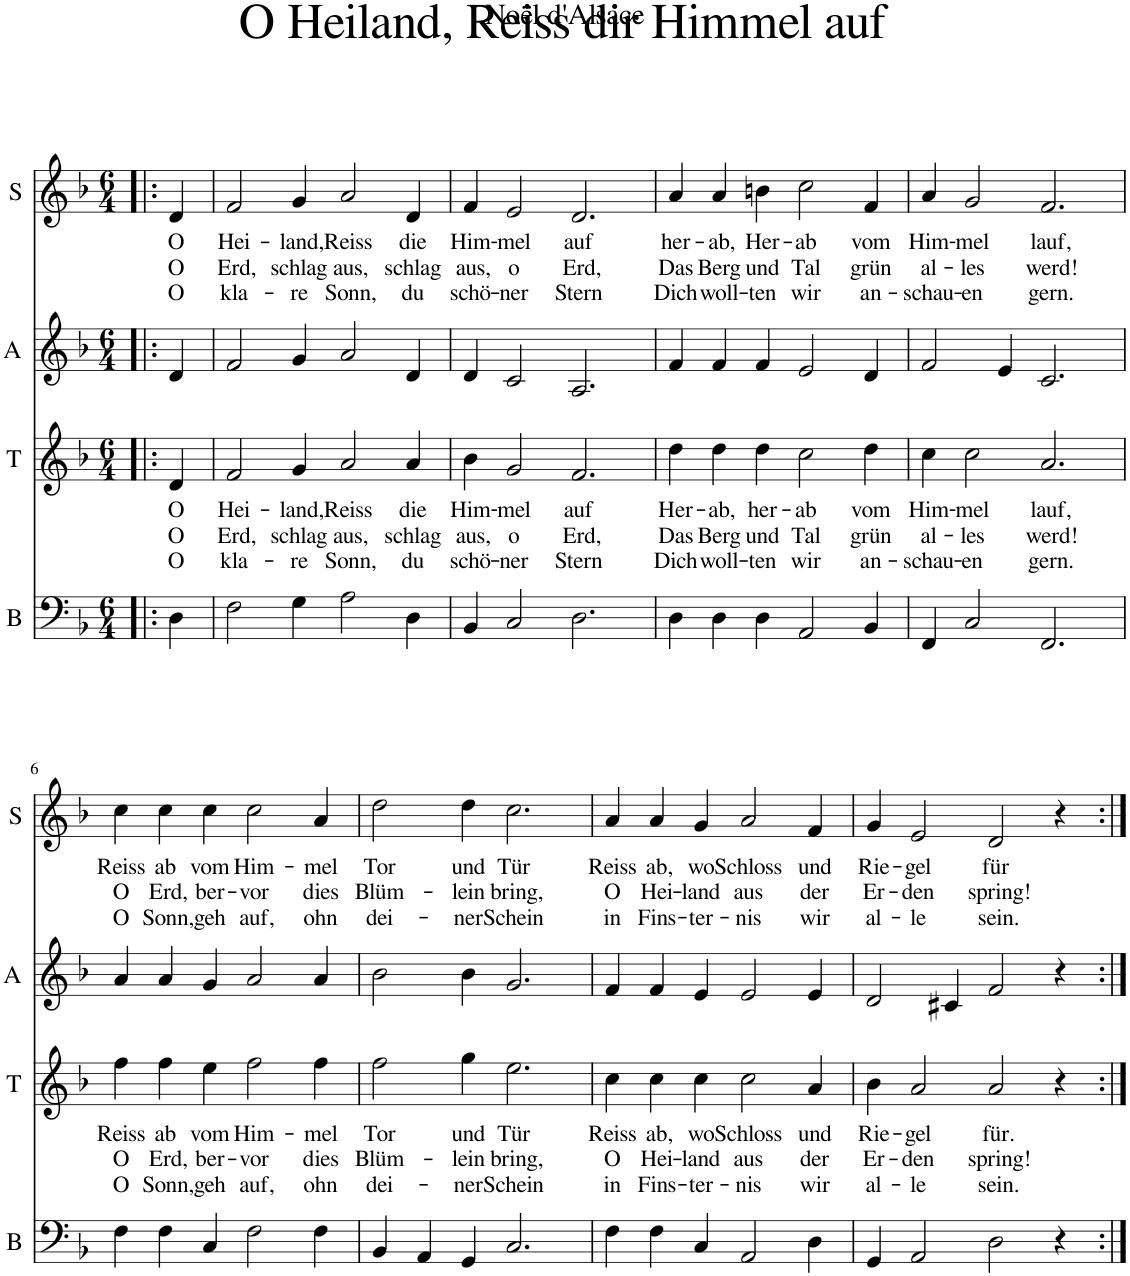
**kern	**kern	**text	**text	**text	**kern	**kern	**text	**text	**text
*part4	*part3	*part3	*part3	*part3	*part2	*part1	*part1	*part1	*part1
*staff4	*staff3	*staff3	*staff3	*staff3	*staff2	*staff1	*staff1	*staff1	*staff1
*I"B	*I"T	*	*	*	*I"A	*I"S	*	*	*
*I'B	*I'T	*	*	*	*I'A	*I'S	*	*	*
*clefF4	*clefG2	*	*	*	*clefG2	*clefG2	*	*	*
*k[b-]	*k[b-]	*	*	*	*k[b-]	*k[b-]	*	*	*
*M6/4	*M6/4	*	*	*	*M6/4	*M6/4	*	*	*
=1!|:	=1!|:	=1!|:	=1!|:	=1!|:	=1!|:	=1!|:	=1!|:	=1!|:	=1!|:
!	!	!LO:LY:b	!LO:LY:b	!LO:LY:b	!	!	!LO:LY:b	!LO:LY:b	!LO:LY:b
4D\	4d/	O	O	O	4d/	4d/	O	O	O
=2	=2	=2	=2	=2	=2	=2	=2	=2	=2
!	!	!LO:LY:b	!LO:LY:b	!LO:LY:b	!	!	!LO:LY:b	!LO:LY:b	!LO:LY:b
2F\	2f/	Hei-	Erd,	kla-	2f/	2f/	Hei-	Erd,	kla-
!	!	!LO:LY:b	!LO:LY:b	!LO:LY:b	!	!	!LO:LY:b	!LO:LY:b	!LO:LY:b
4G\	4g/	-land,	schlag	-re	4g/	4g/	-land,	schlag	-re
!	!	!LO:LY:b	!LO:LY:b	!LO:LY:b	!	!	!LO:LY:b	!LO:LY:b	!LO:LY:b
2A\	2a/	Reiss	aus,	Sonn,	2a/	2a/	Reiss	aus,	Sonn,
!	!	!LO:LY:b	!LO:LY:b	!LO:LY:b	!	!	!LO:LY:b	!LO:LY:b	!LO:LY:b
4D\	4a/	die	schlag	du	4d/	4d/	die	schlag	du
=3	=3	=3	=3	=3	=3	=3	=3	=3	=3
!	!	!LO:LY:b	!LO:LY:b	!LO:LY:b	!	!	!LO:LY:b	!LO:LY:b	!LO:LY:b
4BB-/	4b-\	Him-	aus,	schö-	4d/	4f/	Him-	aus,	schö-
!	!	!LO:LY:b	!LO:LY:b	!LO:LY:b	!	!	!LO:LY:b	!LO:LY:b	!LO:LY:b
2C/	2g/	-mel	o	-ner	2c/	2e/	-mel	o	-ner
!	!	!LO:LY:b	!LO:LY:b	!LO:LY:b	!	!	!LO:LY:b	!LO:LY:b	!LO:LY:b
2.D\	2.f/	auf	Erd,	Stern	2.A/	2.d/	auf	Erd,	Stern
=4	=4	=4	=4	=4	=4	=4	=4	=4	=4
!	!	!LO:LY:b	!LO:LY:b	!LO:LY:b	!	!	!LO:LY:b	!LO:LY:b	!LO:LY:b
4D\	4dd\	Her-	Das	Dich	4f/	4a/	her-	Das	Dich
!	!	!LO:LY:b	!LO:LY:b	!LO:LY:b	!	!	!LO:LY:b	!LO:LY:b	!LO:LY:b
4D\	4dd\	-ab,	Berg	woll-	4f/	4a/	-ab,	Berg	woll-
!	!	!LO:LY:b	!LO:LY:b	!LO:LY:b	!	!	!LO:LY:b	!LO:LY:b	!LO:LY:b
4D\	4dd\	her-	und	-ten	4f/	4bn\	Her-	und	-ten
!	!	!LO:LY:b	!LO:LY:b	!LO:LY:b	!	!	!LO:LY:b	!LO:LY:b	!LO:LY:b
2AA/	2cc\	-ab	Tal	wir	2e/	2cc\	-ab	Tal	wir
!	!	!LO:LY:b	!LO:LY:b	!LO:LY:b	!	!	!LO:LY:b	!LO:LY:b	!LO:LY:b
4BB-/	4dd\	vom	grün	an-	4d/	4f/	vom	grün	an-
=5	=5	=5	=5	=5	=5	=5	=5	=5	=5
!	!	!LO:LY:b	!LO:LY:b	!LO:LY:b	!	!	!LO:LY:b	!LO:LY:b	!LO:LY:b
4FF/	4cc\	Him-	al-	-schau-	2f/	4a/	Him-	al-	-schau-
!	!	!LO:LY:b	!LO:LY:b	!LO:LY:b	!	!	!LO:LY:b	!LO:LY:b	!LO:LY:b
2C/	2cc\	-mel	-les	-en	.	2g/	-mel	-les	-en
.	.	.	.	.	4e/	.	.	.	.
!	!	!LO:LY:b	!LO:LY:b	!LO:LY:b	!	!	!LO:LY:b	!LO:LY:b	!LO:LY:b
2.FF/	2.a/	lauf,	werd!	gern.	2.c/	2.f/	lauf,	werd!	gern.
!!LO:LB:g=z
=6	=6	=6	=6	=6	=6	=6	=6	=6	=6
!	!	!LO:LY:b	!LO:LY:b	!LO:LY:b	!	!	!LO:LY:b	!LO:LY:b	!LO:LY:b
4F\	4ff\	Reiss	O	O	4a/	4cc\	Reiss	O	O
!	!	!LO:LY:b	!LO:LY:b	!LO:LY:b	!	!	!LO:LY:b	!LO:LY:b	!LO:LY:b
4F\	4ff\	ab	Erd,	Sonn,	4a/	4cc\	ab	Erd,	Sonn,
!	!	!LO:LY:b	!LO:LY:b	!LO:LY:b	!	!	!LO:LY:b	!LO:LY:b	!LO:LY:b
4C/	4ee\	vom	ber-	geh	4g/	4cc\	vom	ber-	geh
!	!	!LO:LY:b	!LO:LY:b	!LO:LY:b	!	!	!LO:LY:b	!LO:LY:b	!LO:LY:b
2F\	2ff\	Him-	-vor	auf,	2a/	2cc\	Him-	-vor	auf,
!	!	!LO:LY:b	!LO:LY:b	!LO:LY:b	!	!	!LO:LY:b	!LO:LY:b	!LO:LY:b
4F\	4ff\	-mel	dies	ohn	4a/	4a/	-mel	dies	ohn
=7	=7	=7	=7	=7	=7	=7	=7	=7	=7
!	!	!LO:LY:b	!LO:LY:b	!LO:LY:b	!	!	!LO:LY:b	!LO:LY:b	!LO:LY:b
4BB-/	2ff\	Tor	Blüm-	dei-	2b-\	2dd\	Tor	Blüm-	dei-
4AA/	.	.	.	.	.	.	.	.	.
!	!	!LO:LY:b	!LO:LY:b	!LO:LY:b	!	!	!LO:LY:b	!LO:LY:b	!LO:LY:b
4GG/	4gg\	und	-lein	-ner	4b-\	4dd\	und	-lein	-ner
!	!	!LO:LY:b	!LO:LY:b	!LO:LY:b	!	!	!LO:LY:b	!LO:LY:b	!LO:LY:b
2.C/	2.ee\	Tür	bring,	Schein	2.g/	2.cc\	Tür	bring,	Schein
=8	=8	=8	=8	=8	=8	=8	=8	=8	=8
!	!	!LO:LY:b	!LO:LY:b	!LO:LY:b	!	!	!LO:LY:b	!LO:LY:b	!LO:LY:b
4F\	4cc\	Reiss	O	in	4f/	4a/	Reiss	O	in
!	!	!LO:LY:b	!LO:LY:b	!LO:LY:b	!	!	!LO:LY:b	!LO:LY:b	!LO:LY:b
4F\	4cc\	ab,	Hei-	Fins-	4f/	4a/	ab,	Hei-	Fins-
!	!	!LO:LY:b	!LO:LY:b	!LO:LY:b	!	!	!LO:LY:b	!LO:LY:b	!LO:LY:b
4C/	4cc\	wo	-land	-ter-	4e/	4g/	wo	-land	-ter-
!	!	!LO:LY:b	!LO:LY:b	!LO:LY:b	!	!	!LO:LY:b	!LO:LY:b	!LO:LY:b
2AA/	2cc\	Schloss	aus	-nis	2e/	2a/	Schloss	aus	-nis
!	!	!LO:LY:b	!LO:LY:b	!LO:LY:b	!	!	!LO:LY:b	!LO:LY:b	!LO:LY:b
4D\	4a/	und	der	wir	4e/	4f/	und	der	wir
=9	=9	=9	=9	=9	=9	=9	=9	=9	=9
!	!	!LO:LY:b	!LO:LY:b	!LO:LY:b	!	!	!LO:LY:b	!LO:LY:b	!LO:LY:b
4GG/	4b-\	Rie-	Er-	al-	2d/	4g/	Rie-	Er-	al-
!	!	!LO:LY:b	!LO:LY:b	!LO:LY:b	!	!	!LO:LY:b	!LO:LY:b	!LO:LY:b
2AA/	2a/	-gel	-den	-le	.	2e/	-gel	-den	-le
.	.	.	.	.	4c#X/	.	.	.	.
!	!	!LO:LY:b	!LO:LY:b	!LO:LY:b	!	!	!LO:LY:b	!LO:LY:b	!LO:LY:b
2D\	2a/	für.	spring!	sein.	2f/	2d/	für	spring!	sein.
4r	4r	.	.	.	4r	4r	.	.	.
=:|!	=:|!	=:|!	=:|!	=:|!	=:|!	=:|!	=:|!	=:|!	=:|!
*-	*-	*-	*-	*-	*-	*-	*-	*-	*-
